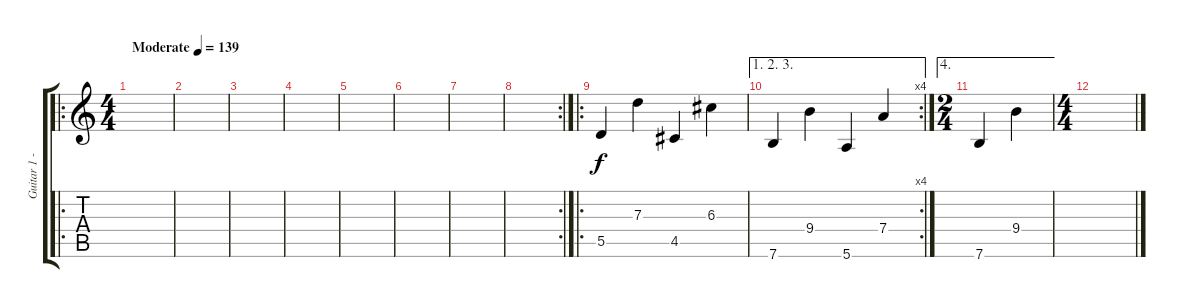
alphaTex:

\track ("Guitar 1 - Clean" "Guitar 1 -") {instrument electricguitarjazz}
\staff {score tabs}
\tuning (E4 B3 G3 D3 A2 E2) {hide}
\ro
\ts (4 4)
\tempo (139 "Moderate")
\clef g2
\ks c
|
|
|
|
|
|
|
\rc 2
|
\ro
5.5.4 7.3.4 4.5.4 6.3.4 |
\ae (1 2 3)
\rc 4
7.6.4 9.4.4 5.6.4 7.4.4 |
\ae 4
\ts (2 4)
7.6.4 9.4.4 |
\ts (4 4)
